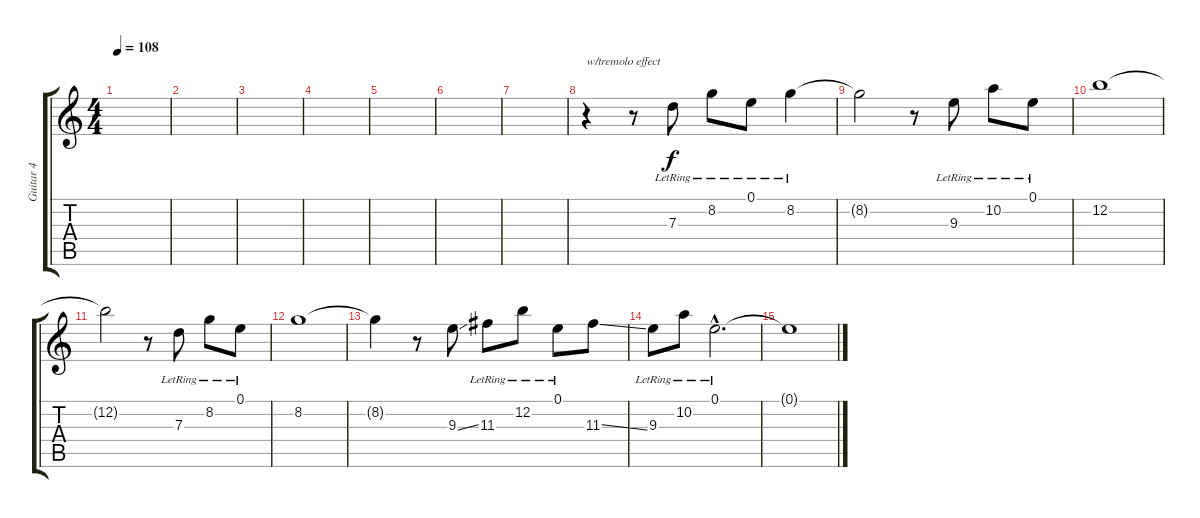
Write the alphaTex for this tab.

\track ("Guitar 4" "Guitar 4") {instrument electricguitarclean}
\staff {score tabs}
\tuning (E4 B3 G3 D3 A2 D2) {hide}
\ts (4 4)
\tempo 108
\clef g2
\ks c
|
|
|
|
|
|
|
r.4{txt "w/tremolo effect"} r.8 7.3{lr}.8 8.2{lr}.8 0.1{lr}.8 8.2{lr}.4 |
8.2{t}.2 r.8 9.3{lr}.8 10.2{lr}.8 0.1{lr}.8 |
12.2.1 |
12.2{t}.2 r.8 7.3{lr}.8 8.2{lr}.8 0.1{lr}.8 |
8.2.1 |
8.2{t}.4 r.8 9.3{ss}.8 11.3{lr}.8 12.2{lr}.8 0.1{lr}.8 11.3{ss}.8 |
9.3{lr}.8 10.2{lr}.8 0.1{hac lr}.2{d} |
0.1{t}.1
